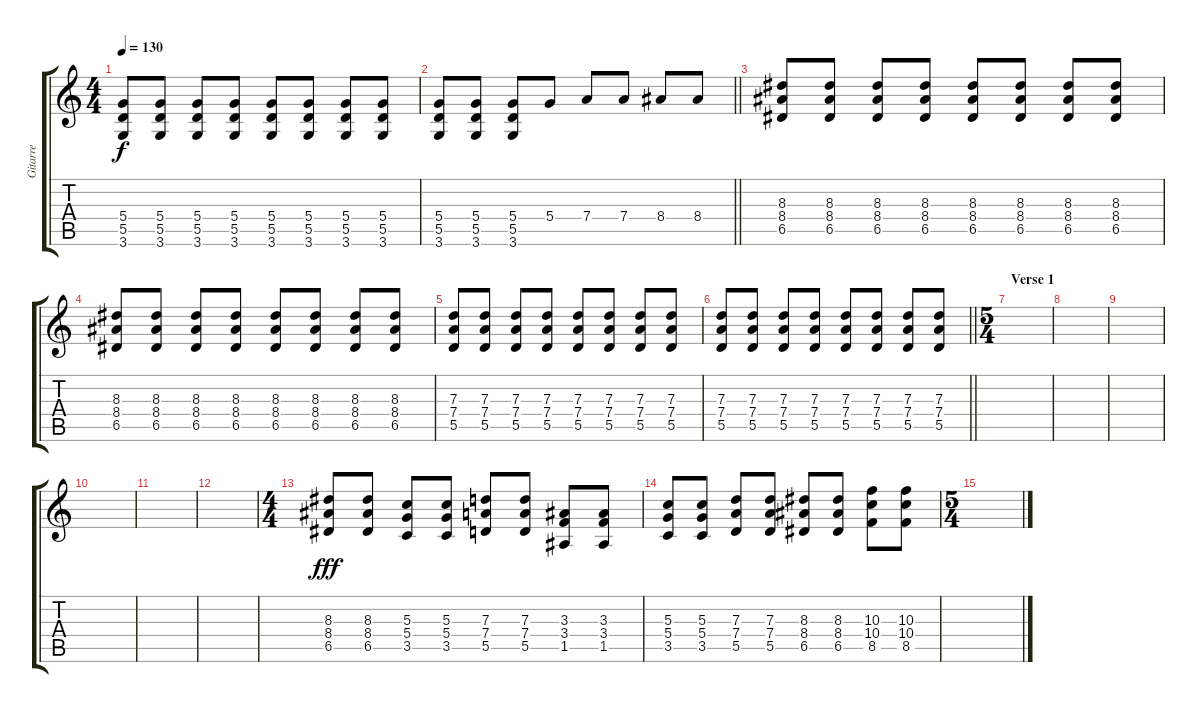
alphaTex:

\track ("Gitarre" "Gitarre") {instrument distortionguitar}
\staff {score tabs}
\tuning (E4 B3 G3 D3 A2 E2) {hide}
\ts (4 4)
\tempo 130
\clef g2
\ks c
(5.4 5.5 3.6).8{dy f} (5.4 5.5 3.6).8 (5.4 5.5 3.6).8 (5.4 5.5 3.6).8 (5.4 5.5 3.6).8 (5.4 5.5 3.6).8 (5.4 5.5 3.6).8 (5.4 5.5 3.6).8 |
\barLineRight lightlight
(5.4 5.5 3.6).8 (5.4 5.5 3.6).8 (5.4 5.5 3.6).8 5.4.8 7.4.8 7.4.8 8.4.8 8.4.8 |
(8.3 8.4 6.5).8 (8.3 8.4 6.5).8 (8.3 8.4 6.5).8 (8.3 8.4 6.5).8 (8.3 8.4 6.5).8 (8.3 8.4 6.5).8 (8.3 8.4 6.5).8 (8.3 8.4 6.5).8 |
(8.3 8.4 6.5).8 (8.3 8.4 6.5).8 (8.3 8.4 6.5).8 (8.3 8.4 6.5).8 (8.3 8.4 6.5).8 (8.3 8.4 6.5).8 (8.3 8.4 6.5).8 (8.3 8.4 6.5).8 |
(7.3 7.4 5.5).8 (7.3 7.4 5.5).8 (7.3 7.4 5.5).8 (7.3 7.4 5.5).8 (7.3 7.4 5.5).8 (7.3 7.4 5.5).8 (7.3 7.4 5.5).8 (7.3 7.4 5.5).8 |
\barLineRight lightlight
(7.3 7.4 5.5).8 (7.3 7.4 5.5).8 (7.3 7.4 5.5).8 (7.3 7.4 5.5).8 (7.3 7.4 5.5).8 (7.3 7.4 5.5).8 (7.3 7.4 5.5).8 (7.3 7.4 5.5).8 |
\ts (5 4)
\section ("" "Verse 1")
|
|
|
|
|
|
\ts (4 4)
(8.3 8.4 6.5).8{dy fff} (8.3 8.4 6.5).8 (5.3 5.4 3.5).8 (5.3 5.4 3.5).8 (7.3 7.4 5.5).8 (7.3 7.4 5.5).8 (3.3 3.4 1.5).8 (3.3 3.4 1.5).8 |
(5.3 5.4 3.5).8 (5.3 5.4 3.5).8 (7.3 7.4 5.5).8 (7.3 7.4 5.5).8 (8.3 8.4 6.5).8 (8.3 8.4 6.5).8 (10.3 10.4 8.5).8 (10.3 10.4 8.5).8 |
\ts (5 4)
